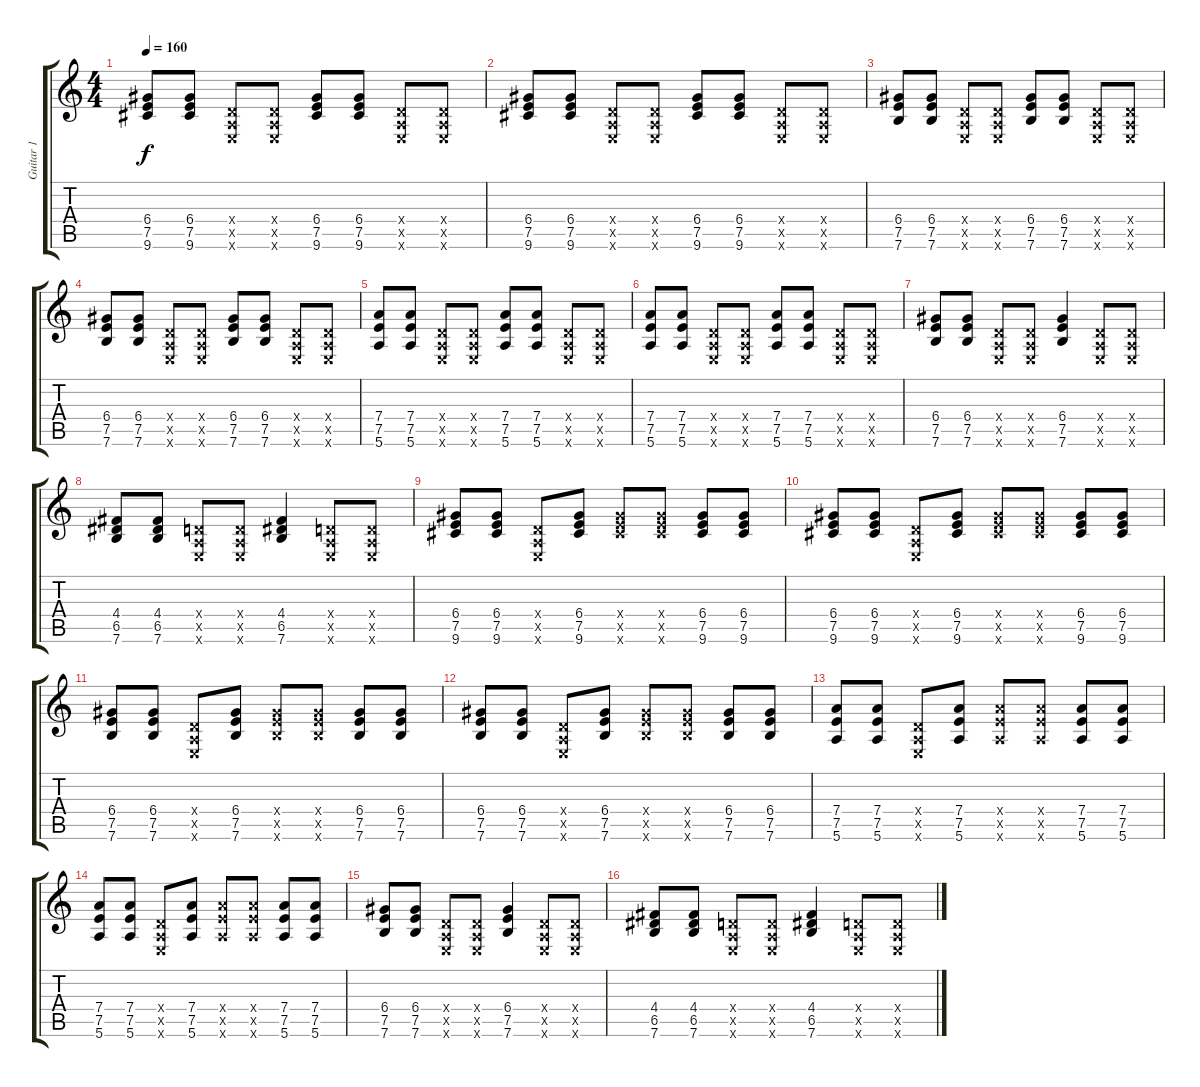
\track ("Guitar 1" "Guitar 1") {instrument distortionguitar}
\staff {score tabs}
\tuning (E4 B3 G3 D3 A2 E2) {hide}
\ts (4 4)
\tempo 160
\clef g2
\ks c
(6.4 7.5 9.6).8{dy f volume 12} (6.4 7.5 9.6).8 (0.4{x} 0.5{x} 0.6{x}).8 (0.4{x} 0.5{x} 0.6{x}).8 (6.4 7.5 9.6).8 (6.4 7.5 9.6).8 (0.4{x} 0.5{x} 0.6{x}).8 (0.4{x} 0.5{x} 0.6{x}).8 |
(6.4 7.5 9.6).8 (6.4 7.5 9.6).8 (0.4{x} 0.5{x} 0.6{x}).8 (0.4{x} 0.5{x} 0.6{x}).8 (6.4 7.5 9.6).8 (6.4 7.5 9.6).8 (0.4{x} 0.5{x} 0.6{x}).8 (0.4{x} 0.5{x} 0.6{x}).8 |
(6.4 7.5 7.6).8 (6.4 7.5 7.6).8 (0.4{x} 0.5{x} 0.6{x}).8 (0.4{x} 0.5{x} 0.6{x}).8 (6.4 7.5 7.6).8 (6.4 7.5 7.6).8 (0.4{x} 0.5{x} 0.6{x}).8 (0.4{x} 0.5{x} 0.6{x}).8 |
(6.4 7.5 7.6).8 (6.4 7.5 7.6).8 (0.4{x} 0.5{x} 0.6{x}).8 (0.4{x} 0.5{x} 0.6{x}).8 (6.4 7.5 7.6).8 (6.4 7.5 7.6).8 (0.4{x} 0.5{x} 0.6{x}).8 (0.4{x} 0.5{x} 0.6{x}).8 |
(7.4 7.5 5.6).8 (7.4 7.5 5.6).8 (0.4{x} 0.5{x} 0.6{x}).8 (0.4{x} 0.5{x} 0.6{x}).8 (7.4 7.5 5.6).8 (7.4 7.5 5.6).8 (0.4{x} 0.5{x} 0.6{x}).8 (0.4{x} 0.5{x} 0.6{x}).8 |
(7.4 7.5 5.6).8 (7.4 7.5 5.6).8 (0.4{x} 0.5{x} 0.6{x}).8 (0.4{x} 0.5{x} 0.6{x}).8 (7.4 7.5 5.6).8 (7.4 7.5 5.6).8 (0.4{x} 0.5{x} 0.6{x}).8 (0.4{x} 0.5{x} 0.6{x}).8 |
(6.4 7.5 7.6).8 (6.4 7.5 7.6).8 (0.4{x} 0.5{x} 0.6{x}).8 (0.4{x} 0.5{x} 0.6{x}).8 (6.4 7.5 7.6).4 (0.4{x} 0.5{x} 0.6{x}).8 (0.4{x} 0.5{x} 0.6{x}).8 |
(4.4 6.5 7.6).8 (4.4 6.5 7.6).8 (0.4{x} 0.5{x} 0.6{x}).8 (0.4{x} 0.5{x} 0.6{x}).8 (4.4 6.5 7.6).4 (0.4{x} 0.5{x} 0.6{x}).8 (0.4{x} 0.5{x} 0.6{x}).8 |
(6.4 7.5 9.6).8{volume 13} (6.4 7.5 9.6).8 (0.4{x} 0.5{x} 0.6{x}).8 (6.4 7.5 9.6).8 (6.4{x} 7.5{x} 9.6{x}).8 (6.4{x} 7.5{x} 9.6{x}).8 (6.4 7.5 9.6).8 (6.4 7.5 9.6).8 |
(6.4 7.5 9.6).8 (6.4 7.5 9.6).8 (0.4{x} 0.5{x} 0.6{x}).8 (6.4 7.5 9.6).8 (6.4{x} 7.5{x} 9.6{x}).8 (6.4{x} 7.5{x} 9.6{x}).8 (6.4 7.5 9.6).8 (6.4 7.5 9.6).8 |
(6.4 7.5 7.6).8 (6.4 7.5 7.6).8 (0.4{x} 0.5{x} 0.6{x}).8 (6.4 7.5 7.6).8 (6.4{x} 7.5{x} 7.6{x}).8 (6.4{x} 7.5{x} 7.6{x}).8 (6.4 7.5 7.6).8 (6.4 7.5 7.6).8 |
(6.4 7.5 7.6).8 (6.4 7.5 7.6).8 (0.4{x} 0.5{x} 0.6{x}).8 (6.4 7.5 7.6).8 (6.4{x} 7.5{x} 7.6{x}).8 (6.4{x} 7.5{x} 7.6{x}).8 (6.4 7.5 7.6).8 (6.4 7.5 7.6).8 |
(7.4 7.5 5.6).8 (7.4 7.5 5.6).8 (0.4{x} 0.5{x} 0.6{x}).8 (7.4 7.5 5.6).8 (7.4{x} 7.5{x} 5.6{x}).8 (7.4{x} 7.5{x} 5.6{x}).8 (7.4 7.5 5.6).8 (7.4 7.5 5.6).8 |
(7.4 7.5 5.6).8 (7.4 7.5 5.6).8 (0.4{x} 0.5{x} 0.6{x}).8 (7.4 7.5 5.6).8 (7.4{x} 7.5{x} 5.6{x}).8 (7.4{x} 7.5{x} 5.6{x}).8 (7.4 7.5 5.6).8 (7.4 7.5 5.6).8 |
(6.4 7.5 7.6).8 (6.4 7.5 7.6).8 (0.4{x} 0.5{x} 0.6{x}).8 (0.4{x} 0.5{x} 0.6{x}).8 (6.4 7.5 7.6).4 (0.4{x} 0.5{x} 0.6{x}).8 (0.4{x} 0.5{x} 0.6{x}).8 |
(4.4 6.5 7.6).8 (4.4 6.5 7.6).8 (0.4{x} 0.5{x} 0.6{x}).8 (0.4{x} 0.5{x} 0.6{x}).8 (4.4 6.5 7.6).4 (0.4{x} 0.5{x} 0.6{x}).8 (0.4{x} 0.5{x} 0.6{x}).8
